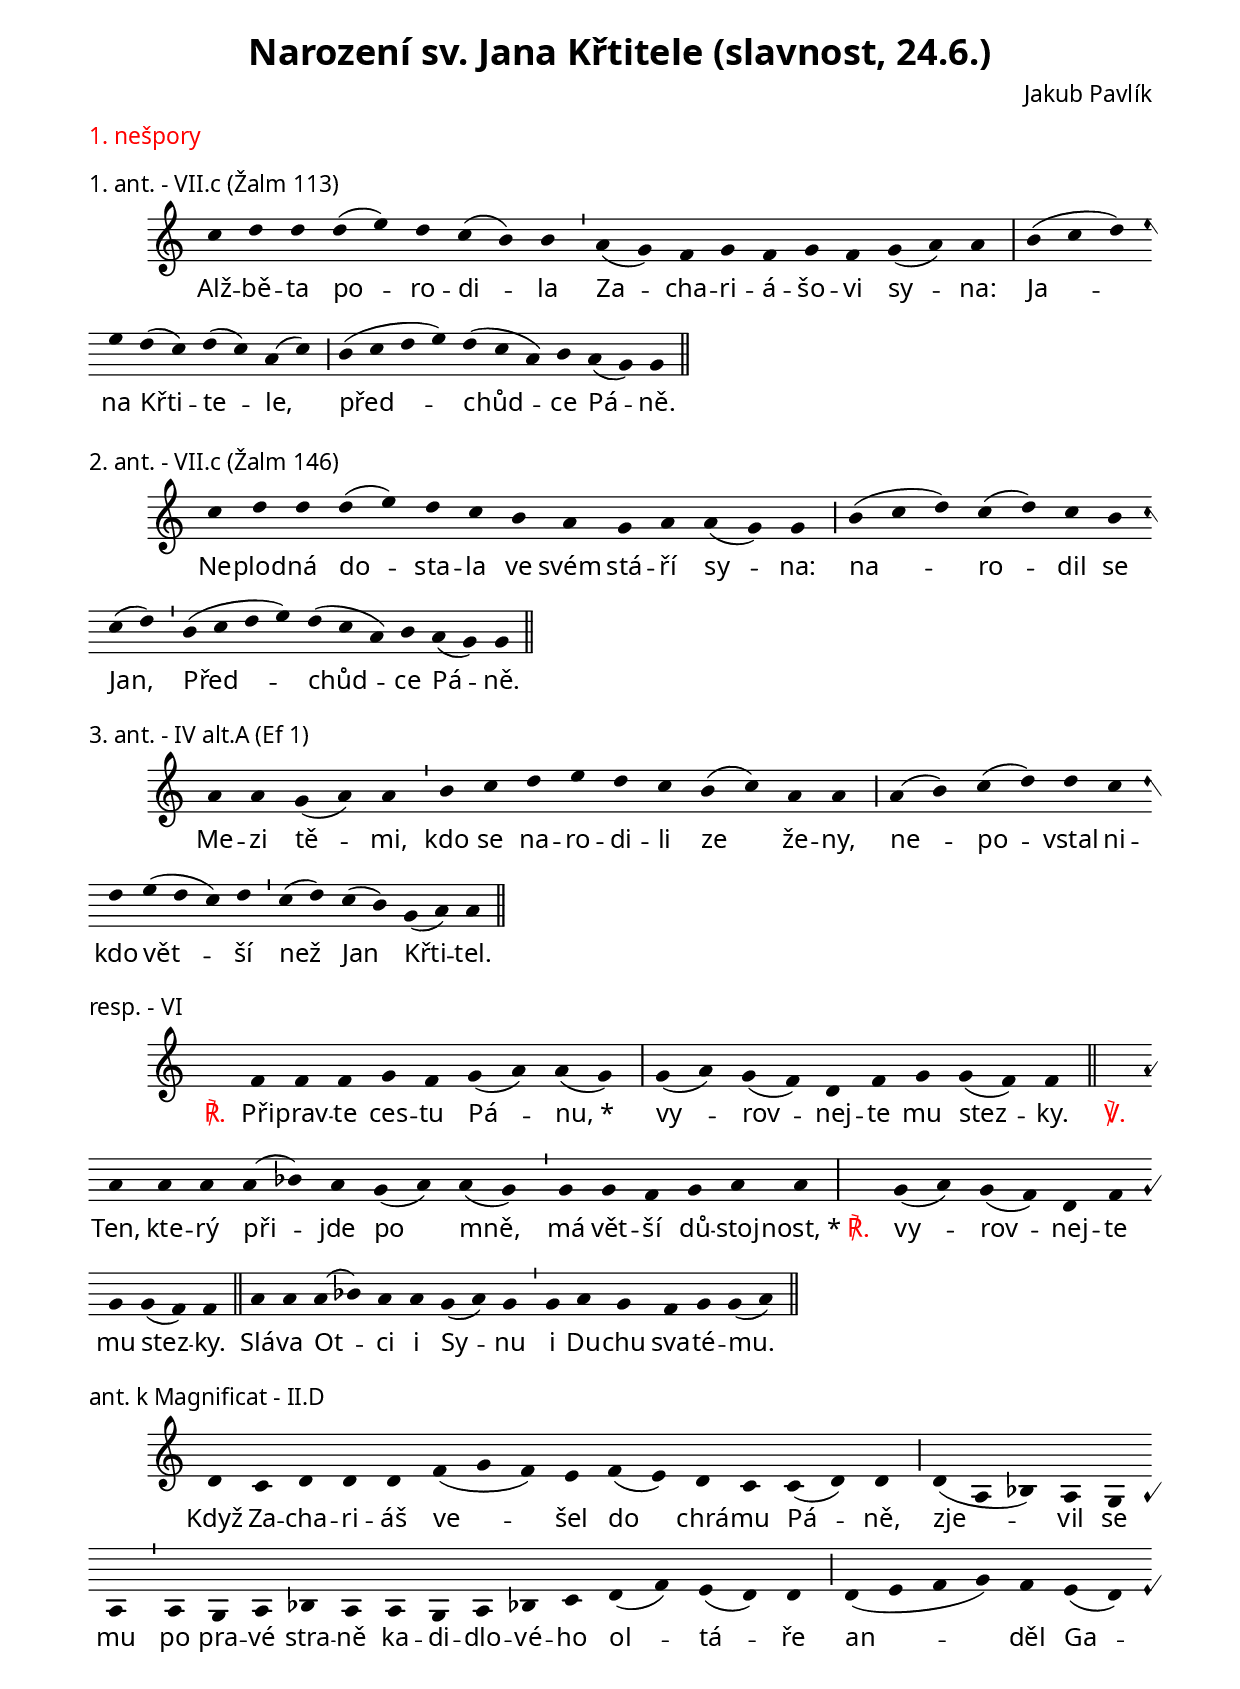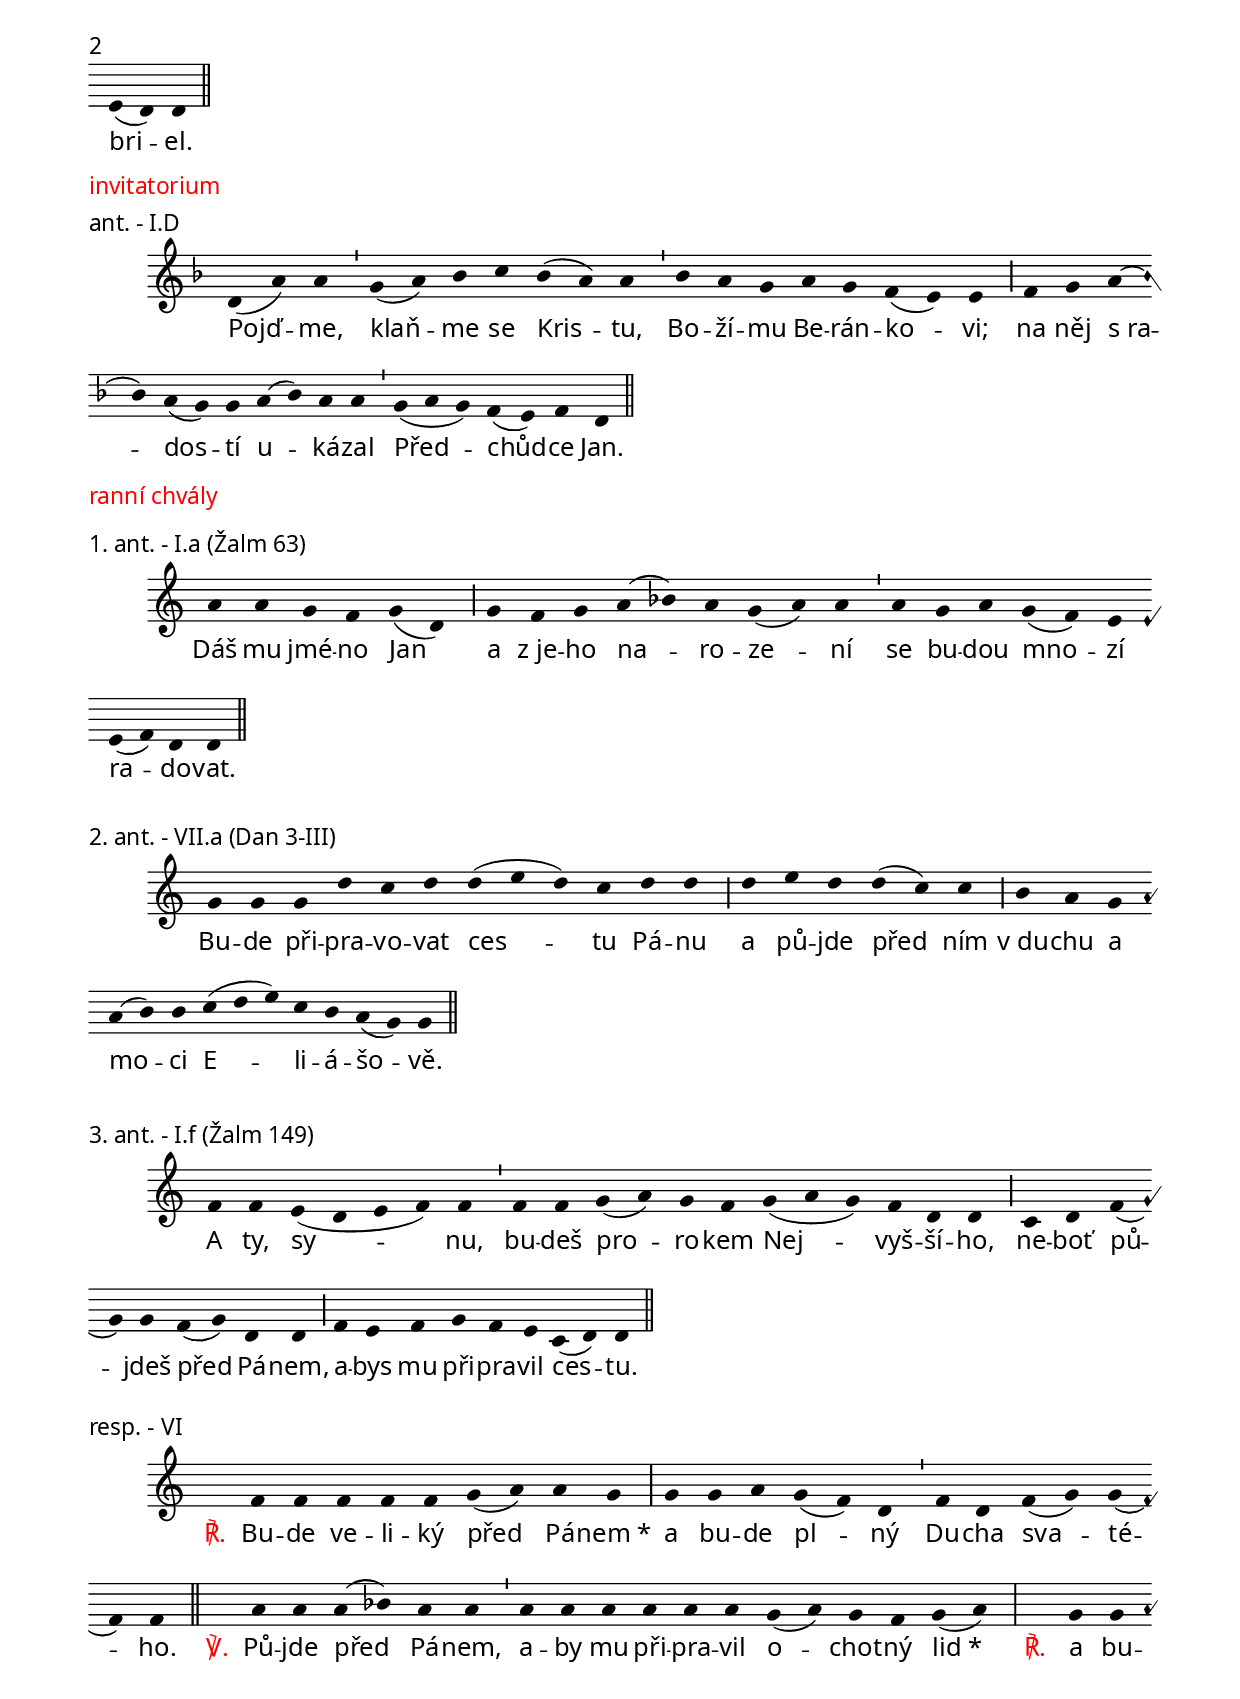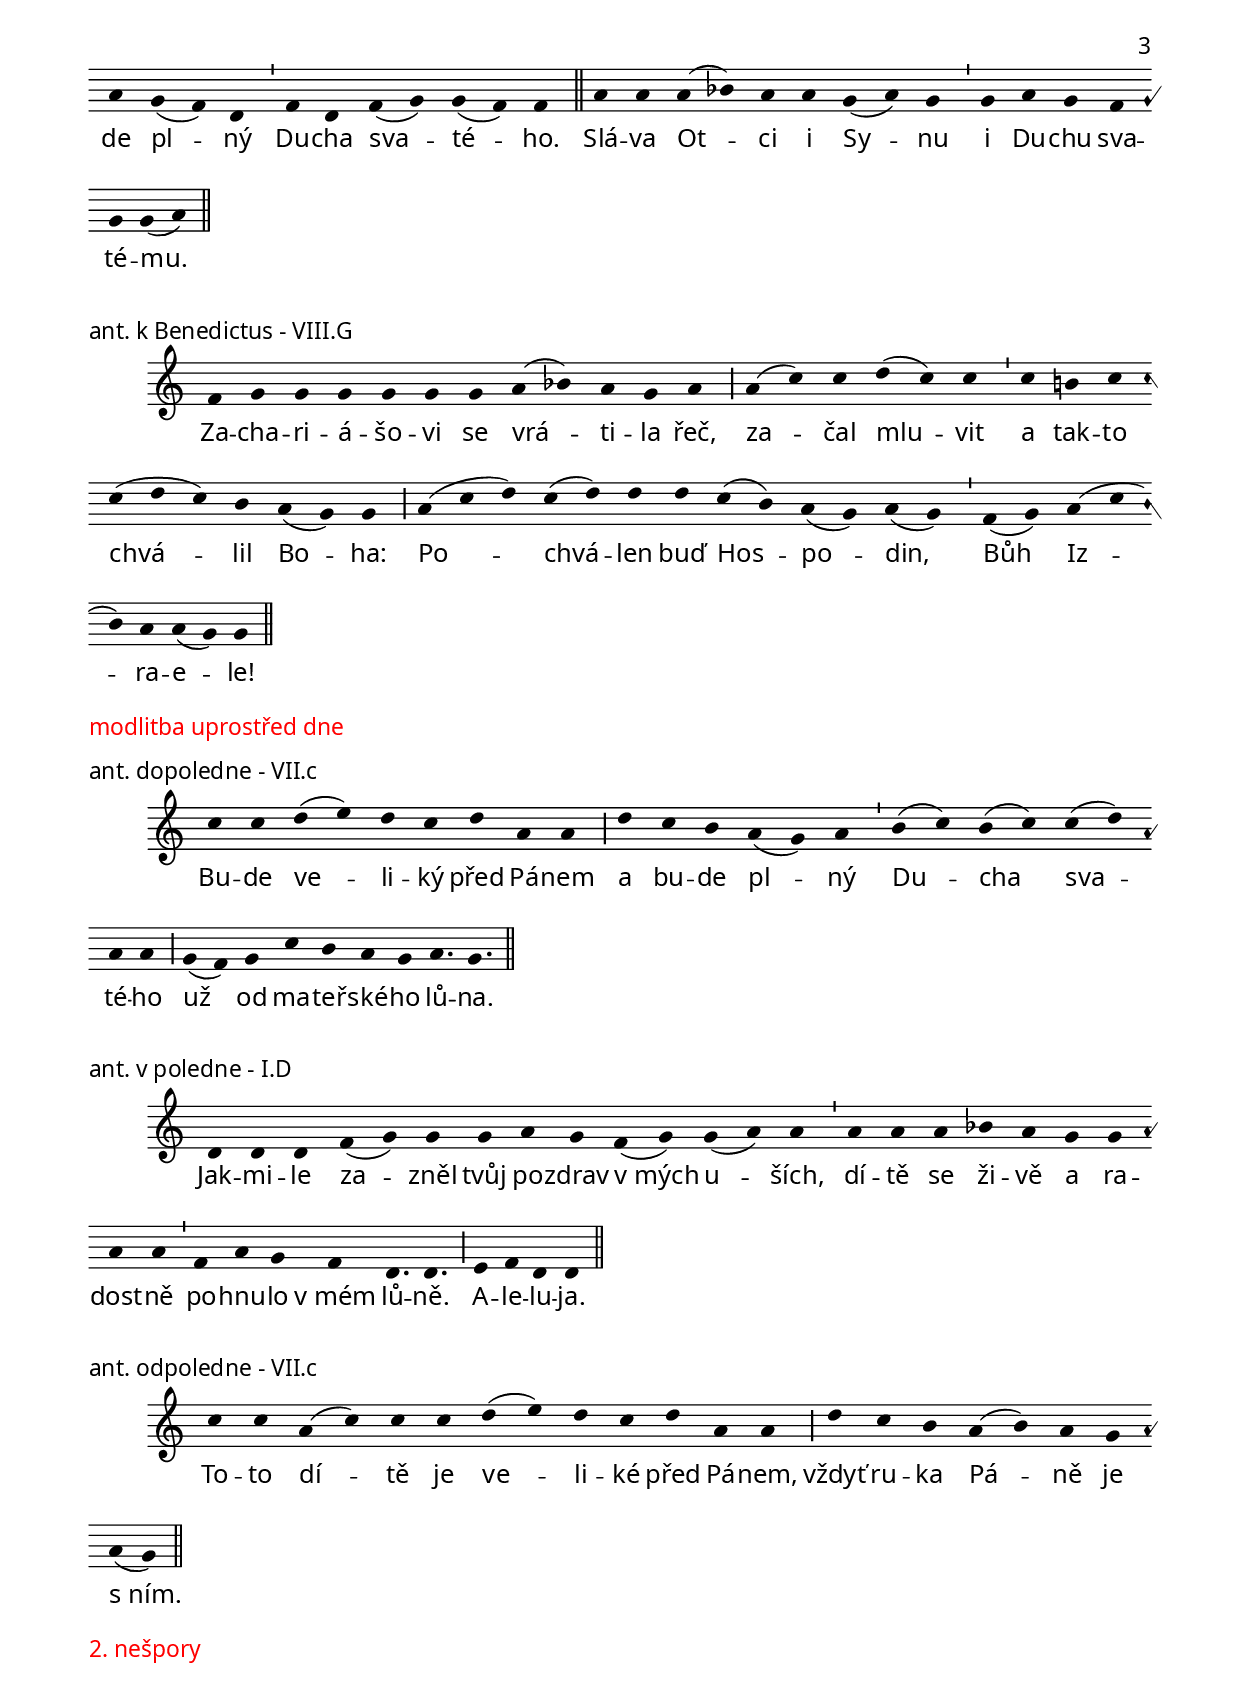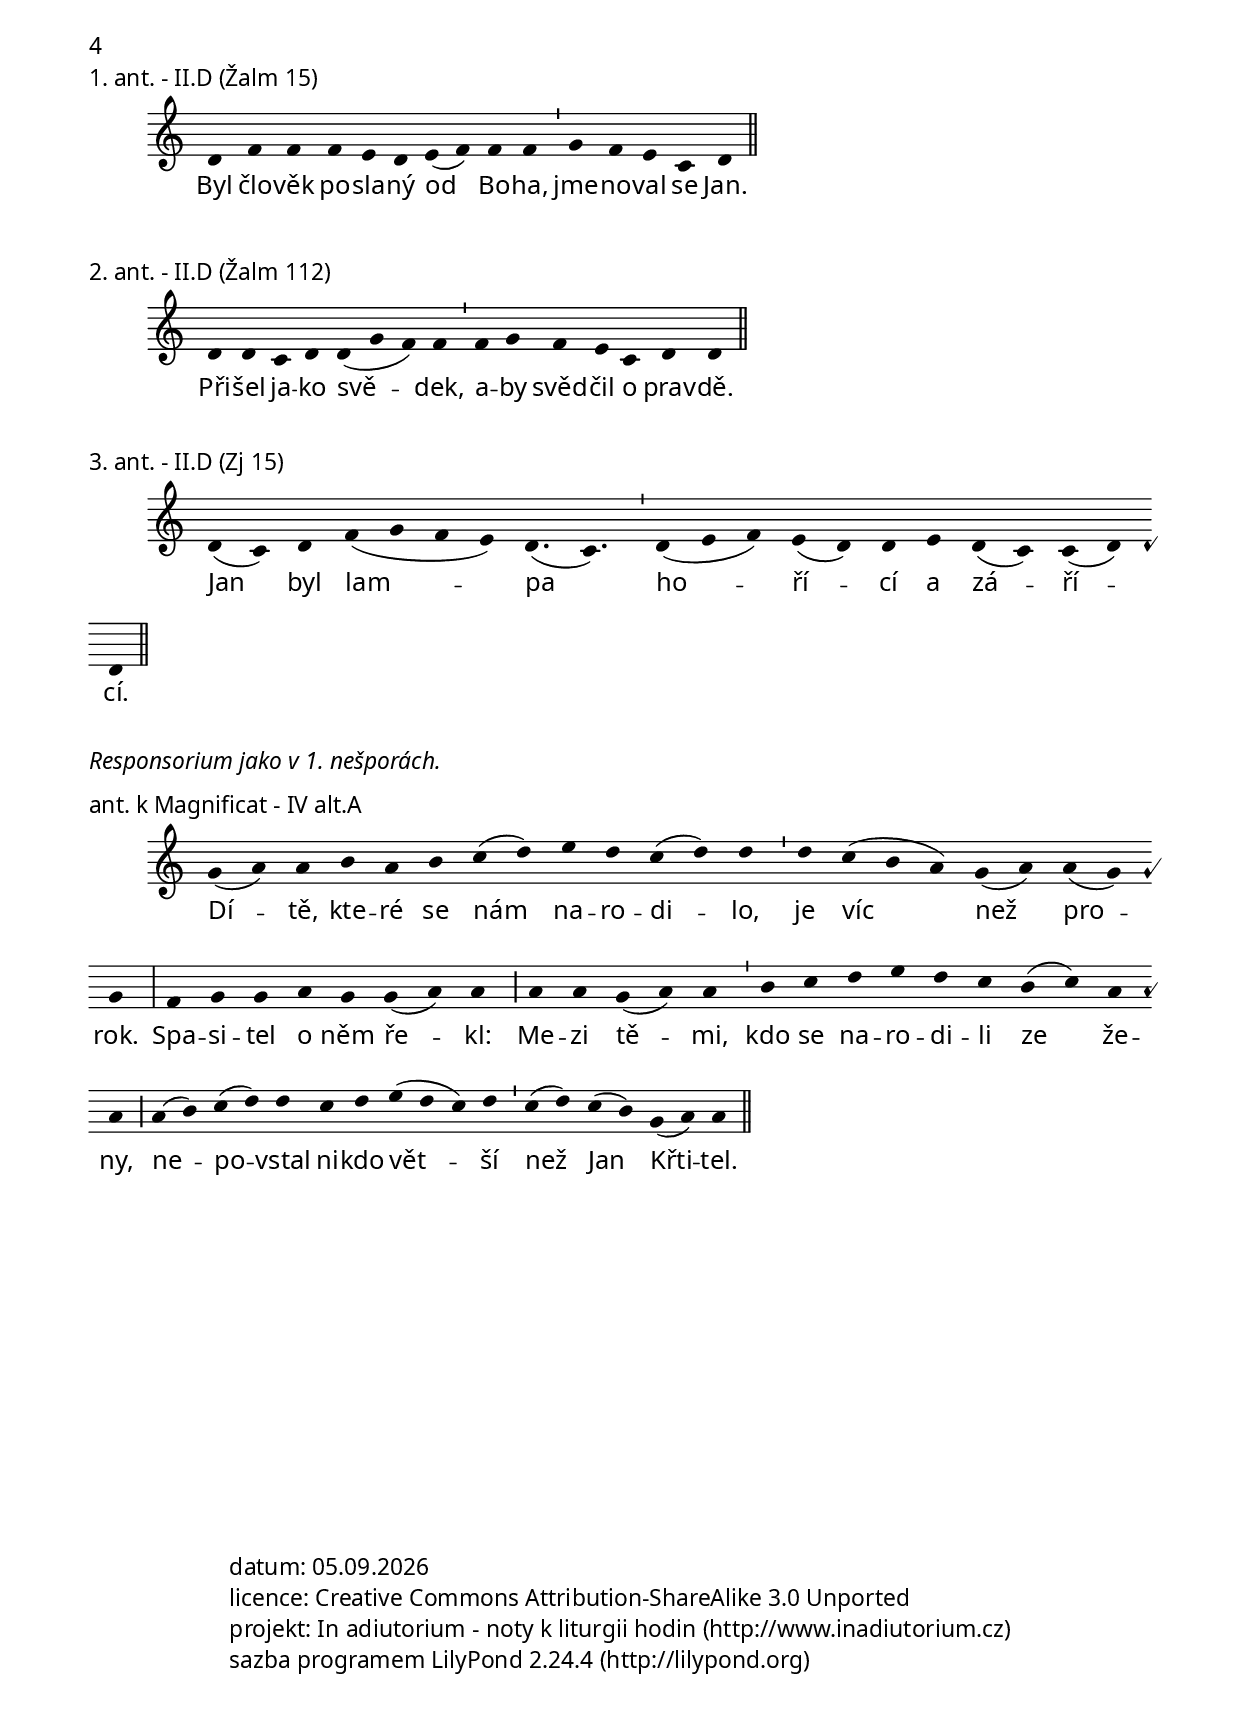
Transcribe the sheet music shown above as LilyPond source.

\version "2.15.37"

\header {
  title = "Narození sv. Jana Křtitele (slavnost, 24.6.)"
  composer = "Jakub Pavlík"
}

\include "../spolecne.ly"
\include "../dilyresponsorii.ly"

\markup {\nadpisHodinka {"1. nešpory"}}

\score {
  \relative c'' {
    \choralniRezim
    c4 d d d( e) d c( b) b \barMin a( g) f g f g f g( a) a \barMax
    b( c d) e d( c) d( c) a( c) \barMaior
    b( c d e) d( c a) b a( g) g \barFinalis
  }
  \addlyrics {
    Alž -- bě -- ta po -- ro -- di -- la Za -- cha -- ri -- á -- šo -- vi sy -- na:
    Ja -- na Křti -- te -- le, 
    před -- chůd -- ce Pá -- ně.
  }
  \header {
    quid = "1. ant."
    modus = "VII"
    differentia = "c" 
    psalmus = "Žalm 113"
    id = ""
    piece = \markup {\sestavTitulek}
  }
}

\score {
  \relative c'' {
    \choralniRezim
    c4 d d d( e) d c b a g a a( g) g \barMaior
    b( c d) c( d) c b c( d) \barMin 
    b( c d e) d( c a) b a( g) g \barFinalis
  }
  \addlyrics {
    Ne -- plod -- ná do -- sta -- la ve svém stá -- ří sy -- na:
    na -- ro -- dil se Jan,
    Před -- chůd -- ce Pá -- ně.
  }
  \header {
    quid = "2. ant."
    modus = "VII"
    differentia = "c" 
    psalmus = "Žalm 146"
    id = ""
    piece = \markup {\sestavTitulek}
  }
}

\score {
  \relative c'' {
    \choralniRezim
    a4 a g( a) a \barMin b c d e d c b( c) a a \barMaior
    a( b) c( d) d c d e( d c) d \barMin c( d) c( b) g( a) a \barFinalis
  }
  \addlyrics {
    Me -- zi tě -- mi, kdo se na -- ro -- di -- li ze že -- ny,
    ne -- po -- vstal ni -- kdo vět -- ší než Jan Křti -- tel.
  }
  \header {
    quid = "3. ant."
    modus = "IV alt"
    differentia = "A" 
    psalmus = "Ef 1"
    id = ""
    piece = \markup {\sestavTitulek}
  }
}

\score {
  \relative c' {
    \choralniRezim
    
    % R
    \neviditelna f
    f4 f f g f g( a) a( g) \barMax
    g( a) g( f) d f g g( f) f \barFinalis
    % V
    \neviditelna a
    a4 a a a( bes) a g( a) a( g) \barMin g g f g a a \barMax
    % R
    \neviditelna a
    g( a) g( f) d f g g( f) f \barFinalis
    % Slava
    \respVIdoxologie \barFinalis
  }
  \addlyrics {
    \Response Při -- prav -- te ces -- tu Pá -- nu,_*
    vy -- rov -- nej -- te mu stez -- ky.
    \Verse Ten, kte -- rý při -- jde po mně, má vět -- ší dů -- stoj -- nost,_*
    \Response vy -- rov -- nej -- te mu stez -- ky.
    \textRespDoxologie
  }
  \header {
    quid = "resp."
    modus = "VI"
    id = ""
    piece = \markup {\sestavTitulekResp}
  }
}

\score {
  \relative c' {
    \choralniRezim
    d4 c d d d f( g f) e f( e) d c c( d) d \barMaior
    d( a bes) a g a \barMin
    a g a bes a a g a bes c d( f) e( d) d \barMaior
    d( e f g) f e( d) e( d) d \barFinalis
  }
  \addlyrics {
    Když Za -- cha -- ri -- áš ve -- šel do chrá -- mu Pá -- ně,
    zje -- vil se mu
    po pra -- vé stra -- ně ka -- di -- dlo -- vé -- ho ol -- tá -- ře
    an -- děl Ga -- bri -- el.
  }
  \header {
    quid = "ant. k Magnificat"
    modus = "II"
    differentia = "D" 
    psalmus = ""
    id = ""
    piece = \markup {\sestavTitulekBezZalmu}
  }
}

\markup {\nadpisHodinka {"invitatorium"}}

\score {
  \relative c' {
    \choralniRezim
    \key f \major
    d4( a') a \barMin g( a) bes c bes( a) a \barMin
    bes a g a g f( e) e \barMaior
    f g a( bes) a( g) g a( bes) a a \barMin
    g( a g) f( e) f d \barFinalis
  }
  \addlyrics {
    Pojď -- me, klaň -- me se Kris -- tu,
    Bo -- ží -- mu Be -- rán -- ko -- vi;
    na něj s_ra -- dos -- tí u -- ká -- zal
    Před -- chůd -- ce Jan.
  }
  \header {
    quid = "ant."
    modus = "I"
    differentia = "D" 
    psalmus = ""
    id = ""
    piece = \markup {\sestavTitulekBezZalmu}
  }
}

\markup {\nadpisHodinka {"ranní chvály"}}

\score {
  \relative c'' {
    \choralniRezim
    a4 a g f g( d) \barMaior
    g f g a( bes) a g( a) a \barMin 
    a g a g( f) e e( f) d d \barFinalis
  }
  \addlyrics {
    Dáš mu jmé -- no Jan
    a z_je -- ho na -- ro -- ze -- ní 
    se bu -- dou mno -- zí ra -- do -- vat.
  }
  \header {
    quid = "1. ant."
    modus = "I"
    differentia = "a" 
    psalmus = "Žalm 63"
    id = ""
    piece = \markup {\sestavTitulek}
  }
}

\score {
  \relative c'' {
    \choralniRezim
    g4 g g d' c d d( e d) c d d \barMaior
    d e d d( c) c \barMaior
    b a g a( b) b c( d e) c b a( g) g \barFinalis
  }
  \addlyrics {
    Bu -- de při -- pra -- vo -- vat ces -- tu Pá -- nu
    a pů -- jde před ním
    v_du -- chu a mo -- ci E -- li -- á -- šo -- vě.
  }
  \header {
    quid = "2. ant."
    modus = "VII"
    differentia = "a" 
    psalmus = "Dan 3-III"
    id = ""
    piece = \markup {\sestavTitulek}
  }
}

\score {
  \relative c' {
    \choralniRezim
    f4 f e( d e f) f \barMin
    f f g( a) g f g( a g) f d d \barMaior
    c d f( g) g f( g) d d \barMaior
    f e f g f e c( d) d \barFinalis
  }
  \addlyrics {
    A ty, sy -- nu, 
    bu -- deš pro -- ro -- kem Nej -- vyš -- ší -- ho,
    ne -- boť pů -- jdeš před Pá -- nem,
    a -- bys mu při -- pra -- vil ces -- tu.
  }
  \header {
    quid = "3. ant."
    modus = "I"
    differentia = "f" 
    psalmus = "Žalm 149"
    id = ""
    piece = \markup {\sestavTitulek}
  }
}

\score {
  \relative c' {
    \choralniRezim
    
    % R
    \neviditelna f
    f4 f f f f g( a) a g \barMax
    g g a g( f) d \barMin f d f( g) g( f) f \barFinalis
    % V
    \neviditelna a
    a4 a a( bes) a a \barMin a a a a a a g( a) g f g( a) \barMax
    % R
    \neviditelna a
    g g a g( f) d \barMin f d f( g) g( f) f \barFinalis
    % Slava
    \respVIdoxologie \barFinalis
  }
  \addlyrics {
    \Response Bu -- de ve -- li -- ký před Pá -- nem_*
    a bu -- de pl -- ný Du -- cha sva -- té -- ho.
    \Verse Pů -- jde před Pá -- nem, 
    a -- by mu při -- pra -- vil o -- chot -- ný lid_*
    \Response a bu -- de pl -- ný Du -- cha sva -- té -- ho.
    \textRespDoxologie
  }
  \header {
    quid = "resp."
    modus = "VI"
    id = ""
    piece = \markup {\sestavTitulekResp}
  }
}

\score {
  \relative c' {
    \choralniRezim
    f4 g g g g g g a( bes) a g a \barMaior
    a( c) c d( c) c \barMin c b! c c( d c) b a( g) g \barMaior
    a( c d) c( d) d d c( b) a( g) a( g) \barMin
    f( g) a( c b) a a( g) g \barFinalis
  }
  \addlyrics {
    Za -- cha -- ri -- á -- šo -- vi se vrá -- ti -- la řeč,
    % a on 
    za -- čal mlu -- vit a tak -- to chvá -- lil Bo -- ha:
    Po -- chvá -- len buď Hos -- po -- din,
    Bůh Iz -- ra -- e -- le!
  }
  \header {
    quid = "ant. k Benedictus"
    modus = "VIII"
    differentia = "G" 
    psalmus = ""
    id = ""
    piece = \markup {\sestavTitulekBezZalmu}
  }
}

\markup {\nadpisHodinka {"modlitba uprostřed dne"}}

\score {
  \relative c'' {
    \choralniRezim
    c4 c d( e) d c d a a \barMaior
    d c b a( g) a \barMin b( c) b( c) c( d) a a \barMaior
    g( f) g c b a g a4. g \barFinalis
  }
  \addlyrics {
    Bu -- de ve -- li -- ký před Pá -- nem
    a bu -- de pl -- ný Du -- cha sva -- té -- ho
    už od ma -- teř -- ské -- ho lů -- na.
  }
  \header {
    quid = "ant. dopoledne"
    modus = "VII"
    differentia = "c" 
    psalmus = ""
    id = ""
    piece = \markup {\sestavTitulekBezZalmu}
  }
}

\score {
  \relative c' {
    \choralniRezim
    d4 d d f( g) g g a g f( g) g( a) a \barMin
    a a a bes a g g a a \barMin
    f a g f d4. d \barMaior
    
    e4 f d d \barFinalis
  }
  \addlyrics {
    Jak -- mi -- le za -- zněl tvůj po -- zdrav v_mých u -- ších,
    dí -- tě se ži -- vě a ra -- dost -- ně
    po -- hnu -- lo v_mém lů -- ně.
    
    A -- le -- lu -- ja.
  }
  \header {
    quid = "ant. v poledne"
    modus = "I"
    differentia = "D" 
    psalmus = ""
    fons = "Navštívení P.M., 2. nešp., 2. ant. >> advent, předvánoční týden, 22.12., k Benedictus;"
    piece = \markup {\sestavTitulekBezZalmu}
  }
}

\score {
  \relative c'' {
    \choralniRezim
    c4 c a( c) c c d( e) d c d a a \barMaior
    d c b a( b) a g a( g) \barFinalis
  }
  \addlyrics {
    To -- to dí -- tě je ve -- li -- ké před Pá -- nem,
    vždyť ru -- ka Pá -- ně je s_ním.
  }
  \header {
    quid = "ant. odpoledne"
    modus = "VII"
    differentia = "c" 
    psalmus = ""
    id = ""
    piece = \markup {\sestavTitulekBezZalmu}
  }
}

\markup {\nadpisHodinka {"2. nešpory"}}

\score {
  \relative c' {
    \choralniRezim
    d4 f f f e d e( f) f f \barMin
    g f e c d \barFinalis
  }
  \addlyrics {
    Byl člo -- věk po -- sla -- ný od Bo -- ha,
    jme -- no -- val se Jan.
  }
  \header {
    quid = "1. ant."
    modus = "II"
    differentia = "D" 
    psalmus = "Žalm 15"
    id = ""
    fons = "3. ne adventní, cyklus B, 1. nešp., k Magnificat; jen první půlka"
    piece = \markup {\sestavTitulek}
  }
}

\score {
  \relative c' {
    \choralniRezim
    d4 d c d d( g f) f \barMin
    f g f e c d d \barFinalis
  }
  \addlyrics {
    Při -- šel ja -- ko svě -- dek, 
    a -- by svěd -- čil o prav -- dě.
  }
  \header {
    quid = "2. ant."
    modus = "II"
    differentia = "D" 
    psalmus = "Žalm 112"
    id = ""
    fons = "podle: 3. ne adventní, cyklus B, 1. nešp., k Magnificat; druhá půlka"
    piece = \markup {\sestavTitulek}
  }
}

\score {
  \relative c' {
    \choralniRezim
    d4( c) d f( g f e) d4.( c) \barMin d4( e f) e( d) d e d( c) c( d) d \barFinalis
  }
  \addlyrics {
    Jan byl lam -- pa ho -- ří -- cí a zá -- ří -- cí.
  }
  \header {
    quid = "3. ant."
    modus = "II"
    differentia = "D" 
    psalmus = "Zj 15"
    id = ""
    piece = \markup {\sestavTitulek}
  }
}

\markup\italic{Responsorium jako v 1. nešporách.}

\score {
  \relative c'' {
    \choralniRezim
    g( a) a b a b c( d) e d c( d) d \barMin
    d c( b a) g( a) a( g) g \barMax
    
    f g g a g g( a) a \barMaior
    
    a4 a g( a) a \barMin b c d e d c b( c) a a \barMaior
    a( b) c( d) d c d e( d c) d \barMin c( d) c( b) g( a) a \barFinalis
  }
  \addlyrics {
    Dí -- tě, kte -- ré se nám na -- ro -- di -- lo,
    je víc než pro -- rok.
    
    Spa -- si -- tel o něm ře -- kl:
    
    Me -- zi tě -- mi, kdo se na -- ro -- di -- li ze že -- ny,
    ne -- po -- vstal ni -- kdo vět -- ší než Jan Křti -- tel.
  }
  \header {
    quid = "ant. k Magnificat"
    modus = "IV alt"
    differentia = "A" 
    psalmus = ""
    id = ""
    fons = "2. část viz 1. nešp, 3. ant."
    piece = \markup {\sestavTitulekBezZalmu}
  }
}